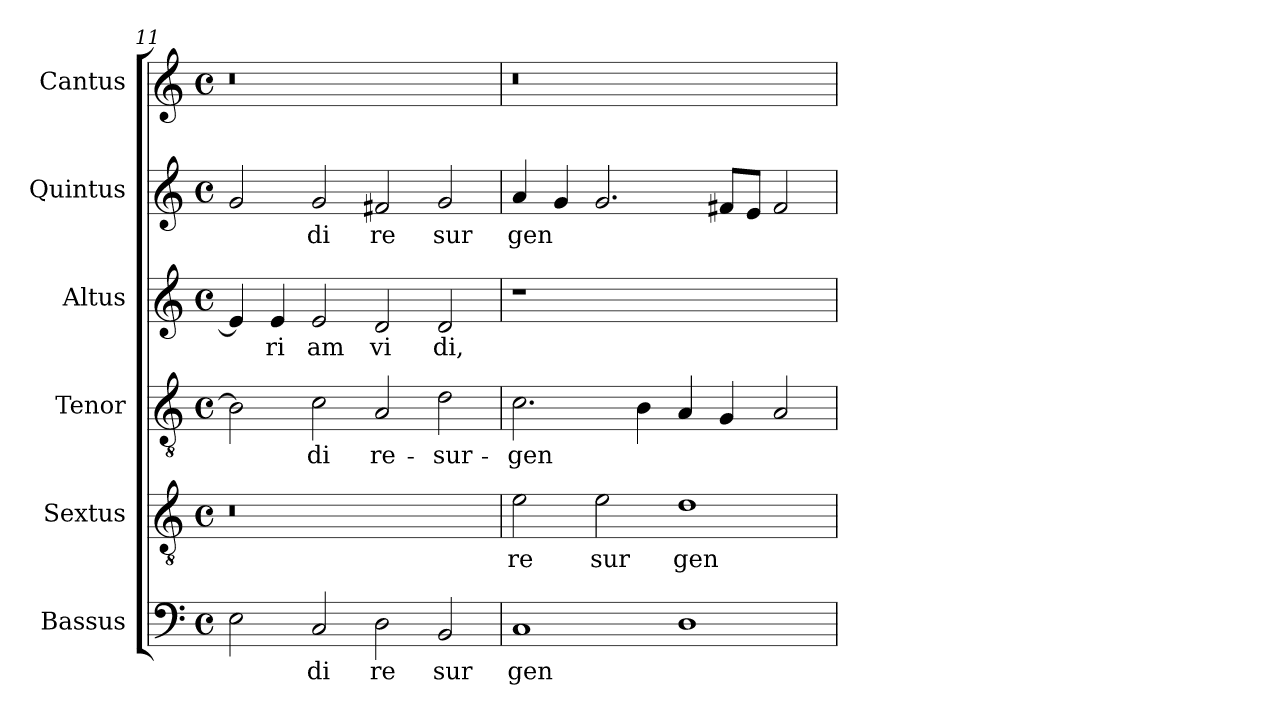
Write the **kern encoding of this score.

**kern	**text	**kern	**text	**kern	**text	**kern	**text	**kern	**text	**kern
*part6	*part6	*part5	*part5	*part4	*part4	*part3	*part3	*part2	*part2	*part1
*staff6	*staff6	*staff5	*staff5	*staff4	*staff4	*staff3	*staff3	*staff2	*staff2	*staff1
*I"Bassus	*	*I"Sextus	*	*I"Tenor	*	*I"Altus	*	*I"Quintus	*	*I"Cantus
*clefF4	*	*clefGv2	*	*clefGv2	*	*clefG2	*	*clefG2	*	*clefG2
*k[]	*	*k[]	*	*k[]	*	*k[]	*	*k[]	*	*k[]
*C:	*	*C:	*	*C:	*	*C:	*	*C:	*	*C:
*M4/4	*	*M4/4	*	*M4/4	*	*M4/4	*	*M4/4	*	*M4/4
*met(c)	*	*met(c)	*	*met(c)	*	*met(c)	*	*met(c)	*	*met(c)
=11	=11	=11	=11	=11	=11	=11	=11	=11	=11	=11
!	!LO:LY:b:cj	!	!	!	!LO:LY:b:cj	!	!LO:LY:b:cj	!	!LO:LY:b:cj	!
2E\	.	0r	.	2B\]	--	4e/]	.	2g/	.	0r
!	!	!	!	!	!	!	!LO:LY:b:cj	!	!	!
.	.	.	.	.	.	4e/	ri	.	.	.
!	!LO:LY:b:cj	!	!	!	!LO:LY:b:cj	!	!LO:LY:b:cj	!	!LO:LY:b:cj	!
2C/	di	.	.	2c\	-di	2e/	am	2g/	di	.
!	!LO:LY:b:cj	!	!	!	!LO:LY:b:cj	!	!LO:LY:b:cj	!	!LO:LY:b:cj	!
2D\	re	.	.	2A/	re-	2d/	vi	2f#X/	re	.
!	!LO:LY:b:cj	!	!	!	!LO:LY:b:cj	!	!LO:LY:b:cj	!	!LO:LY:b:cj	!
2BB/	sur	.	.	2d\	-sur-	2d/	di,	2g/	sur	.
=12	=12	=12	=12	=12	=12	=12	=12	=12	=12	=12
!	!LO:LY:b:cj	!	!LO:LY:b:cj	!	!LO:LY:b:cj	!	!	!	!LO:LY:b:cj	!
1C	gen	2e\	re	2.c\	-gen-	1r	.	4a/	gen	0r
!	!	!	!	!	!	!	!	!	!LO:LY:b:cj	!
.	.	.	.	.	.	.	.	4g/	.	.
!	!	!	!LO:LY:b:cj	!	!	!	!	!	!LO:LY:b:cj	!
.	.	2e\	sur	.	.	.	.	2.g/	.	.
!	!	!	!	!	!LO:LY:b:cj	!	!	!	!	!
.	.	.	.	4B\	--	.	.	.	.	.
!	!LO:LY:b:cj	!	!LO:LY:b:cj	!	!LO:LY:b:cj	!	!	!	!	!
1D	.	1d	gen	4A/	--	1ryy	.	.	.	.
!	!	!	!	!	!LO:LY:b:cj	!	!	!	!LO:LY:b:cj	!
.	.	.	.	4G/	--	.	.	8f#X/L	.	.
!	!	!	!	!	!	!	!	!	!LO:LY:b:cj	!
.	.	.	.	.	.	.	.	8e/J	.	.
!	!	!	!	!	!LO:LY:b:cj	!	!	!	!LO:LY:b:cj	!
.	.	.	.	2A/	--	.	.	2f#/	.	.
=	=	=	=	=	=	=	=	=	=	=
*-	*-	*-	*-	*-	*-	*-	*-	*-	*-	*-
